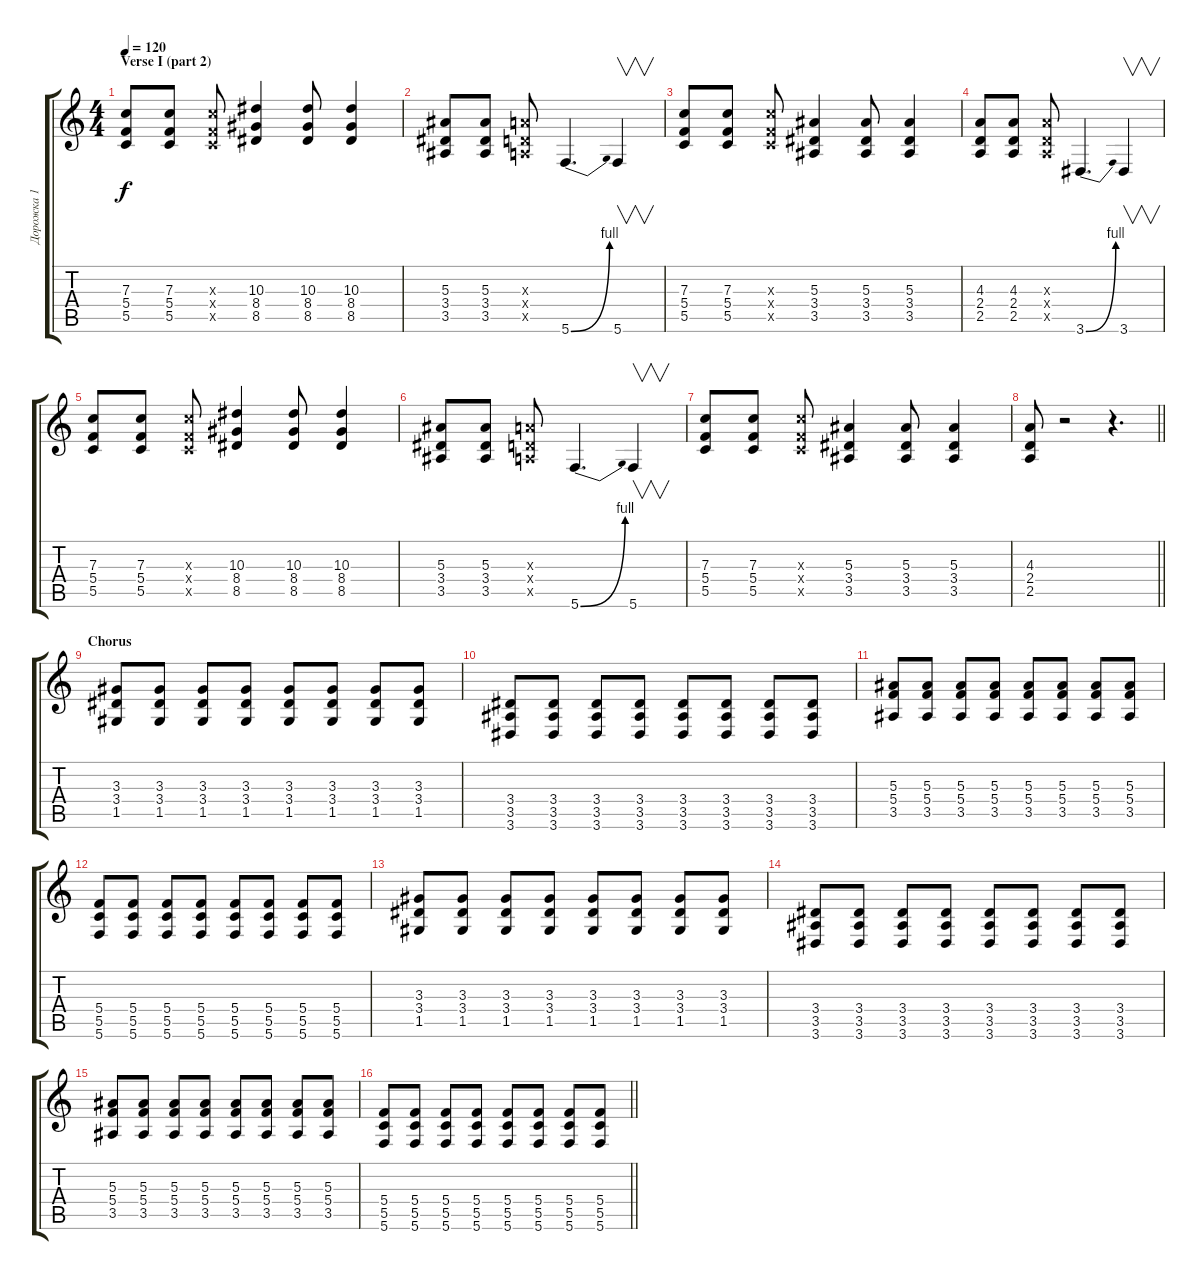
\track ("Дорожка 1" "Дорожка 1") {instrument distortionguitar}
\staff {score tabs}
\tuning (D4 A3 F3 C3 G2 C2) {hide}
\ts (4 4)
\section ("" "Verse I (part 2)")
\tempo 120
\clef g2
\ks c
(7.3 5.4 5.5).8{dy f} (7.3 5.4 5.5).8 (7.3{x} 5.4{x} 5.5{x}).8 (10.3 8.4 8.5).4 (10.3 8.4 8.5).8 (10.3 8.4 8.5).4 |
(5.3 3.4 3.5).8 (5.3 3.4 3.5).8 (4.3{x} 2.4{x} 2.5{x}).8 5.6{be (bend 0 0 60 4)}.4{d} 5.6.4{v} |
(7.3 5.4 5.5).8 (7.3 5.4 5.5).8 (7.3{x} 5.4{x} 5.5{x}).8 (5.3 3.4 3.5).4 (5.3 3.4 3.5).8 (5.3 3.4 3.5).4 |
(4.3 2.4 2.5).8 (4.3 2.4 2.5).8 (4.3{x} 2.4{x} 2.5{x}).8 3.6{be (bend 0 0 60 4)}.4{d} 3.6.4{v} |
(7.3 5.4 5.5).8 (7.3 5.4 5.5).8 (7.3{x} 5.4{x} 5.5{x}).8 (10.3 8.4 8.5).4 (10.3 8.4 8.5).8 (10.3 8.4 8.5).4 |
(5.3 3.4 3.5).8 (5.3 3.4 3.5).8 (4.3{x} 2.4{x} 2.5{x}).8 5.6{be (bend 0 0 60 4)}.4{d} 5.6.4{v} |
(7.3 5.4 5.5).8 (7.3 5.4 5.5).8 (7.3{x} 5.4{x} 5.5{x}).8 (5.3 3.4 3.5).4 (5.3 3.4 3.5).8 (5.3 3.4 3.5).4 |
\barLineRight lightlight
(4.3 2.4 2.5).8 r.2 r.4{d} |
\section ("" "Chorus")
(3.3 3.4 1.5).8 (3.3 3.4 1.5).8 (3.3 3.4 1.5).8 (3.3 3.4 1.5).8 (3.3 3.4 1.5).8 (3.3 3.4 1.5).8 (3.3 3.4 1.5).8 (3.3 3.4 1.5).8 |
(3.4 3.5 3.6).8 (3.4 3.5 3.6).8 (3.4 3.5 3.6).8 (3.4 3.5 3.6).8 (3.4 3.5 3.6).8 (3.4 3.5 3.6).8 (3.4 3.5 3.6).8 (3.4 3.5 3.6).8 |
(5.3 5.4 3.5).8 (5.3 5.4 3.5).8 (5.3 5.4 3.5).8 (5.3 5.4 3.5).8 (5.3 5.4 3.5).8 (5.3 5.4 3.5).8 (5.3 5.4 3.5).8 (5.3 5.4 3.5).8 |
(5.4 5.5 5.6).8 (5.4 5.5 5.6).8 (5.4 5.5 5.6).8 (5.4 5.5 5.6).8 (5.4 5.5 5.6).8 (5.4 5.5 5.6).8 (5.4 5.5 5.6).8 (5.4 5.5 5.6).8 |
(3.3 3.4 1.5).8 (3.3 3.4 1.5).8 (3.3 3.4 1.5).8 (3.3 3.4 1.5).8 (3.3 3.4 1.5).8 (3.3 3.4 1.5).8 (3.3 3.4 1.5).8 (3.3 3.4 1.5).8 |
(3.4 3.5 3.6).8 (3.4 3.5 3.6).8 (3.4 3.5 3.6).8 (3.4 3.5 3.6).8 (3.4 3.5 3.6).8 (3.4 3.5 3.6).8 (3.4 3.5 3.6).8 (3.4 3.5 3.6).8 |
(5.3 5.4 3.5).8 (5.3 5.4 3.5).8 (5.3 5.4 3.5).8 (5.3 5.4 3.5).8 (5.3 5.4 3.5).8 (5.3 5.4 3.5).8 (5.3 5.4 3.5).8 (5.3 5.4 3.5).8 |
\barLineRight lightlight
(5.4 5.5 5.6).8 (5.4 5.5 5.6).8 (5.4 5.5 5.6).8 (5.4 5.5 5.6).8 (5.4 5.5 5.6).8 (5.4 5.5 5.6).8 (5.4 5.5 5.6).8 (5.4 5.5 5.6).8
